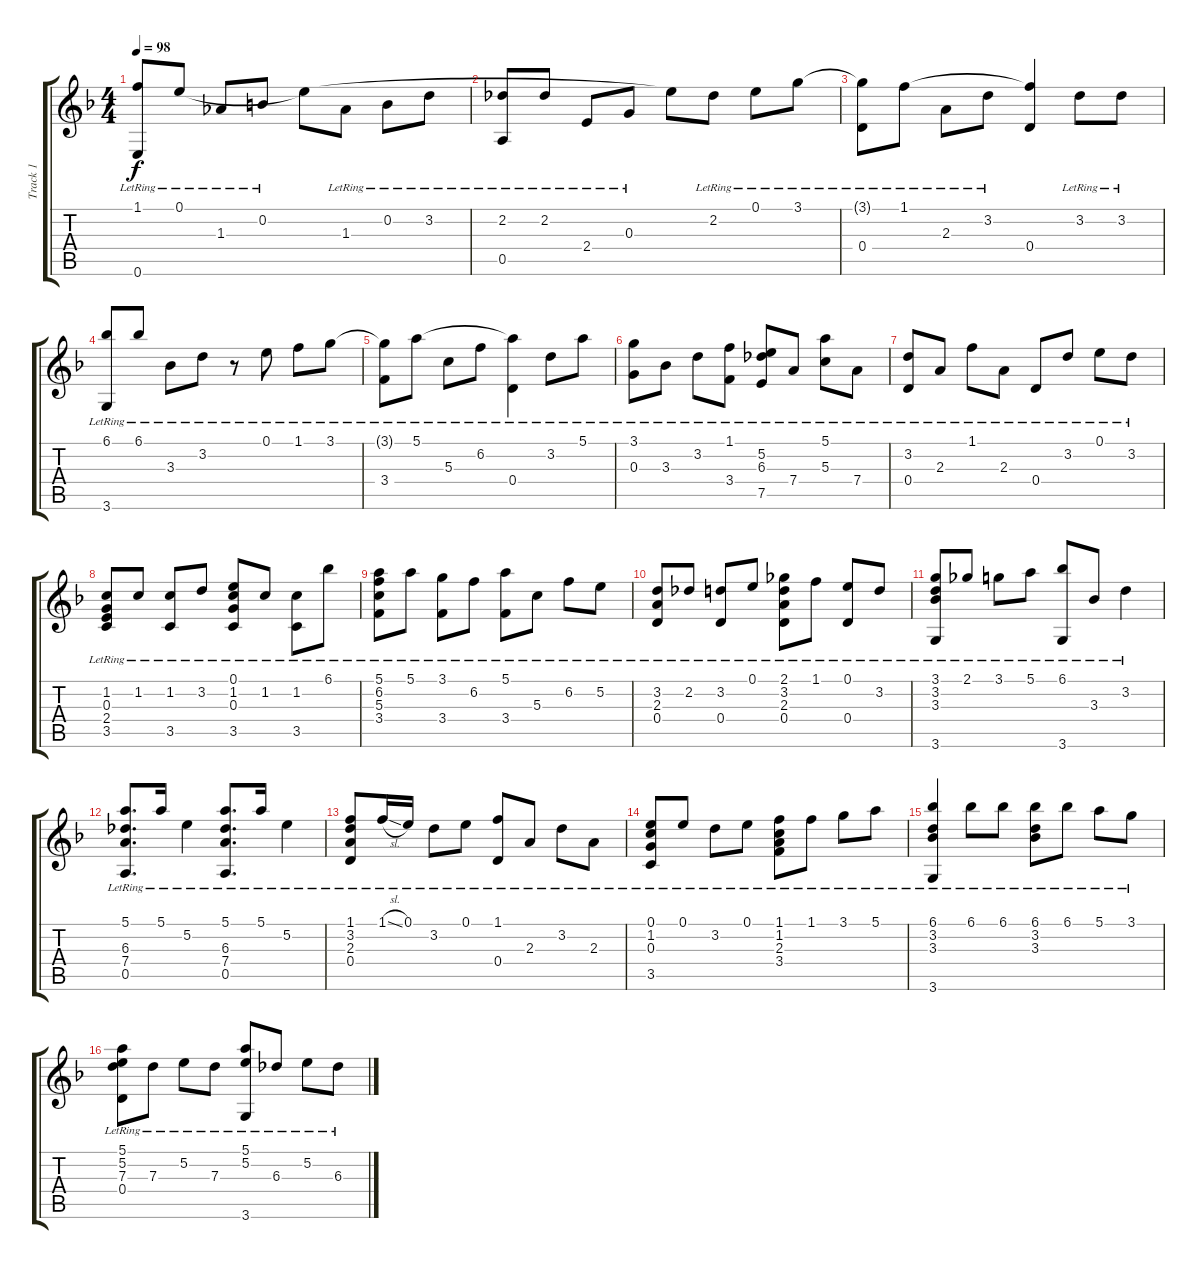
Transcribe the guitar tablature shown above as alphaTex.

\track ("Track 1" "Track 1") {instrument acousticguitarsteel}
\staff {score tabs}
\tuning (E4 B3 G3 D3 A2 E2) {hide}
\ts (4 4)
\tempo 98
\clef g2
\ks f
(1.1{t} 0.6{lr}).8{dy f} 0.1{lr}.8 1.3{lr}.8 0.2{lr}.8 0.1{t}.8 1.3{lr}.8 0.2{lr}.8 3.2{lr}.8 |
(2.2{lr} 0.5{lr}).8 2.2{lr}.8 2.4{lr}.8 0.3{lr}.8 0.1{t}.8 2.2{lr}.8 0.1{lr}.8 3.1{lr}.8 |
(3.1{t} 0.4{lr}).8 1.1{lr}.8 2.3{lr}.8 3.2{lr}.8 (1.1{t} 0.4).4 3.2{lr}.8 3.2{lr}.8 |
(6.1{lr} 3.6{lr}).8 6.1{lr}.8 3.3{lr}.8 3.2{lr}.8 r.8 0.1{lr}.8 1.1{lr}.8 3.1{lr}.8 |
(3.1{t} 3.4{lr}).8 5.1{lr}.8 5.3{lr}.8 6.2{lr}.8 (5.1{t} 0.4{lr}).4 3.2{lr}.8 5.1{lr}.8 |
(3.1{lr} 0.3{lr}).8 3.3{lr}.8 3.2{lr}.8 (1.1{lr} 3.4{lr}).8 (5.2{lr} 6.3{lr} 7.5{lr}).8 7.4{lr}.8 (5.1{lr} 5.3{lr}).8 7.4{lr}.8 |
(3.2{lr} 0.4{lr}).8 2.3{lr}.8 1.1{lr}.8 2.3{lr}.8 0.4{lr}.8 3.2{lr}.8 0.1{lr}.8 3.2{lr}.8 |
(1.2{lr} 0.3{lr} 2.4{lr} 3.5{lr}).8 1.2{lr}.8 (1.2{lr} 3.5{lr}).8 3.2{lr}.8 (0.1{lr} 1.2{lr} 0.3{lr} 3.5{lr}).8 1.2{lr}.8 (1.2{lr} 3.5{lr}).8 6.1{lr}.8 |
(5.1{lr} 6.2{lr} 5.3{lr} 3.4{lr}).8 5.1{lr}.8 (3.1{lr} 3.4{lr}).8 6.2{lr}.8 (5.1{lr} 3.4{lr}).8 5.3{lr}.8 6.2{lr}.8 5.2{lr}.8 |
(3.2{lr} 2.3{lr} 0.4{lr}).8 2.2{lr}.8 (3.2{lr} 0.4{lr}).8 0.1{lr}.8 (2.1{lr} 3.2{lr} 2.3{lr} 0.4{lr}).8 1.1{lr}.8 (0.1{lr} 0.4{lr}).8 3.2{lr}.8 |
(3.1{lr} 3.2{lr} 3.3{lr} 3.6{lr}).8 2.1{lr}.8 3.1{lr}.8 5.1{lr}.8 (6.1{lr} 3.6{lr}).8 3.3{lr}.8 3.2{lr}.4 |
(5.1{lr} 6.3{lr} 7.4 0.5{lr}).8{d} 5.1{lr}.16 5.2{lr}.4 (5.1{lr} 6.3{lr} 7.4 0.5{lr}).8{d} 5.1{lr}.16 5.2{lr}.4 |
(1.1{lr} 3.2{lr} 2.3{lr} 0.4{lr}).8 1.1{sl lr}.16 0.1{lr}.16 3.2{lr}.8 0.1{lr}.8 (1.1{lr} 0.4{lr}).8 2.3{lr}.8 3.2{lr}.8 2.3{lr}.8 |
(0.1{lr} 1.2{lr} 0.3{lr} 3.5{lr}).8 0.1{lr}.8 3.2{lr}.8 0.1{lr}.8 (1.1{lr} 1.2{lr} 2.3{lr} 3.4{lr}).8 1.1{lr}.8 3.1{lr}.8 5.1{lr}.8 |
(6.1{lr} 3.2{lr} 3.3{lr} 3.6{lr}).4 6.1{lr}.8 6.1{lr}.8 (6.1{lr} 3.2{lr} 3.3{lr}).8 6.1{lr}.8 5.1{lr}.8 3.1{lr}.8 |
(5.1{lr} 5.2{lr} 7.3{lr} 0.4{lr}).8 7.3{lr}.8 5.2{lr}.8 7.3{lr}.8 (5.1{lr} 5.2 3.6{lr}).8 6.3{lr}.8 5.2{lr}.8 6.3{lr}.8
